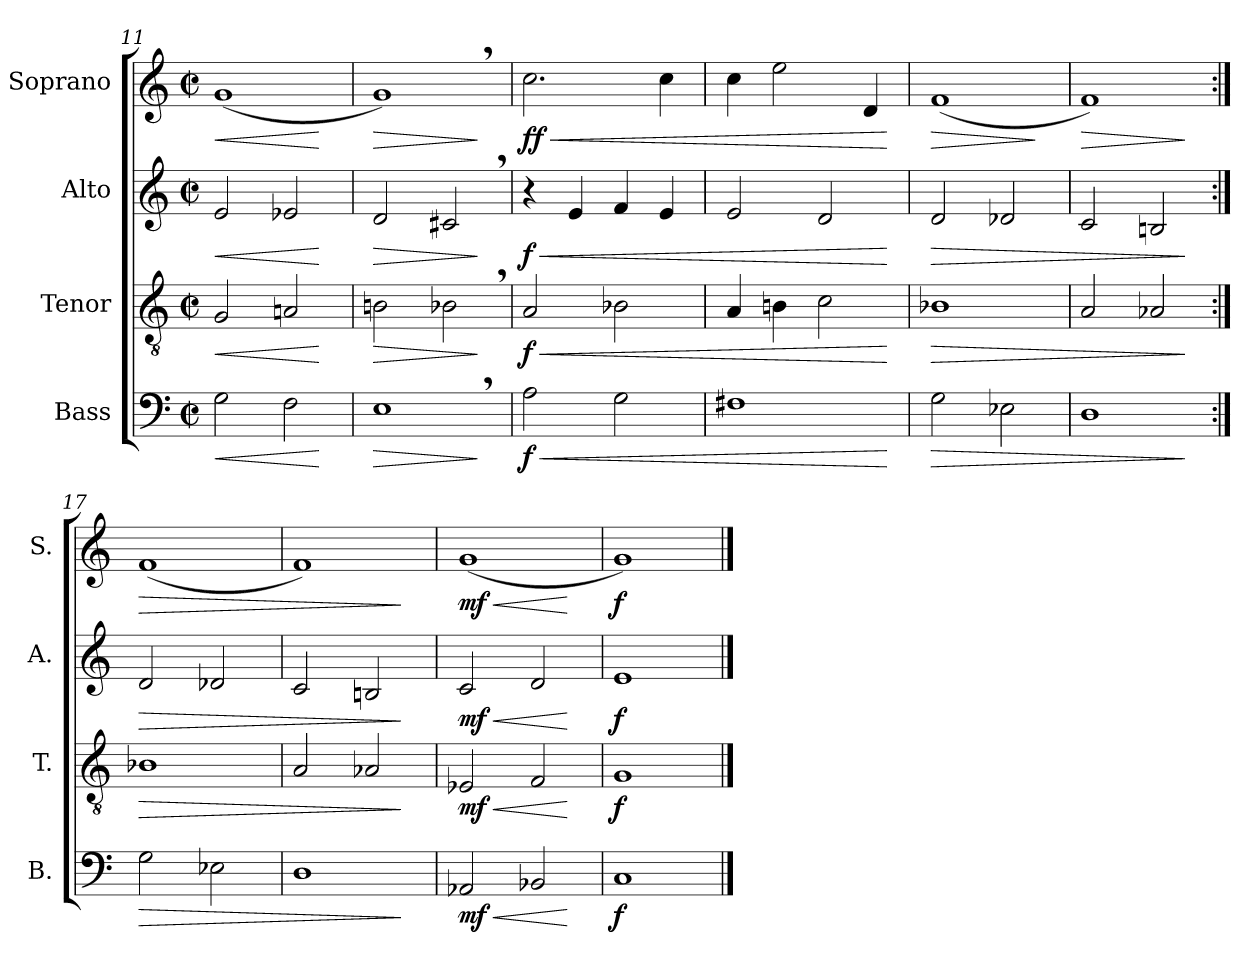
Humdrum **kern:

**kern	**dynam	**kern	**dynam	**kern	**dynam	**kern	**dynam
*part4	*part4	*part3	*part3	*part2	*part2	*part1	*part1
*staff4	*staff4	*staff3	*staff3	*staff2	*staff2	*staff1	*staff1
*I"Bass	*	*I"Tenor	*	*I"Alto	*	*I"Soprano	*
*I'B.	*	*I'T.	*	*I'A.	*	*I'S.	*
*clefF4	*	*clefGv2	*	*clefG2	*	*clefG2	*
*k[]	*	*k[]	*	*k[]	*	*k[]	*
*M2/2	*	*M2/2	*	*M2/2	*	*M2/2	*
*met(c|)	*	*met(c|)	*	*met(c|)	*	*met(c|)	*
=11	=11	=11	=11	=11	=11	=11	=11
!	!LO:HP:b	!	!LO:HP:b	!	!LO:HP:b	!	!LO:HP:b
2G\	<	2G/	<	2e/	<	(1g	<
2F\	.	2An/	.	2e-X/	.	.	.
.	[	.	[	.	[	.	[
=12	=12	=12	=12	=12	=12	=12	=12
!	!LO:HP:b	!	!LO:HP:b	!	!LO:HP:b	!	!LO:HP:b
1E,	>	2Bn\	>	2d/	>	1g,)	>
.	.	2B-X,\	.	2c#X,/	.	.	.
.	]	.	]	.	]	.	]
!!LO:PB:g=z
=13	=13	=13	=13	=13	=13	=13	=13
!	!LO:HP:b	!	!LO:HP:b	!	!LO:HP:b	!	!LO:HP:b
!	!LO:DY:n=1:b	!	!LO:DY:n=1:b	!	!LO:DY:n=1:b	!	!LO:DY:n=1:b
!	!	!	!	!	!	!	!LO:DY:n=2:b
2A\	< f	2A/	< f	4r	< f	2.cc\	< f f
.	.	.	.	4e/	.	.	.
2G\	.	2B-X\	.	4f/	.	.	.
.	.	.	.	4e/	.	4cc\	.
=14	=14	=14	=14	=14	=14	=14	=14
1F#X	.	4A/	.	2e/	.	4cc\	.
.	.	4Bn\	.	.	.	2ee\	.
.	.	2c\	.	2d/	.	.	.
.	.	.	.	.	.	4d/	.
.	[	.	[	.	[	.	[
=15	=15	=15	=15	=15	=15	=15	=15
!	!LO:HP:b	!	!LO:HP:b	!	!LO:HP:b	!	!LO:HP:b
2G\	>	1B-X	>	2d/	>	(1f	>
2E-X\	.	.	.	2d-X/	.	.	.
.	.	.	.	.	.	.	]
=16	=16	=16	=16	=16	=16	=16	=16
!	!	!	!	!	!	!	!LO:HP:b
1D	.	2A/	.	2c/	.	1f)	>
.	.	2A-X/	.	2Bn/	.	.	.
.	]	.	]	.	]	.	]
!!LO:LB:g=z
=17:|!	=17:|!	=17:|!	=17:|!	=17:|!	=17:|!	=17:|!	=17:|!
!	!LO:HP:b	!	!LO:HP:b	!	!LO:HP:b	!	!LO:HP:b
2G\	>	1B-X	>	2d/	>	(1f	>
2E-X\	.	.	.	2d-X/	.	.	.
=18	=18	=18	=18	=18	=18	=18	=18
1D	.	2A/	.	2c/	.	1f)	.
.	.	2A-X/	.	2Bn/	.	.	.
.	]	.	]	.	]	.	]
=19	=19	=19	=19	=19	=19	=19	=19
!	!LO:HP:b	!	!LO:HP:b	!	!LO:HP:b	!	!LO:HP:b
!	!LO:DY:n=1:b	!	!LO:DY:n=1:b	!	!LO:DY:n=1:b	!	!LO:DY:n=1:b
2AA-X/	< mf	2E-X/	< mf	2c/	< mf	(1g	< mf
2BB-X/	.	2F/	.	2d/	.	.	.
.	[	.	[	.	[	.	[
=20	=20	=20	=20	=20	=20	=20	=20
!	!LO:DY:b	!	!LO:DY:b	!	!LO:DY:b	!	!LO:DY:b
1C	f	1G	f	1e	f	1g)	f
==	==	==	==	==	==	==	==
*-	*-	*-	*-	*-	*-	*-	*-
